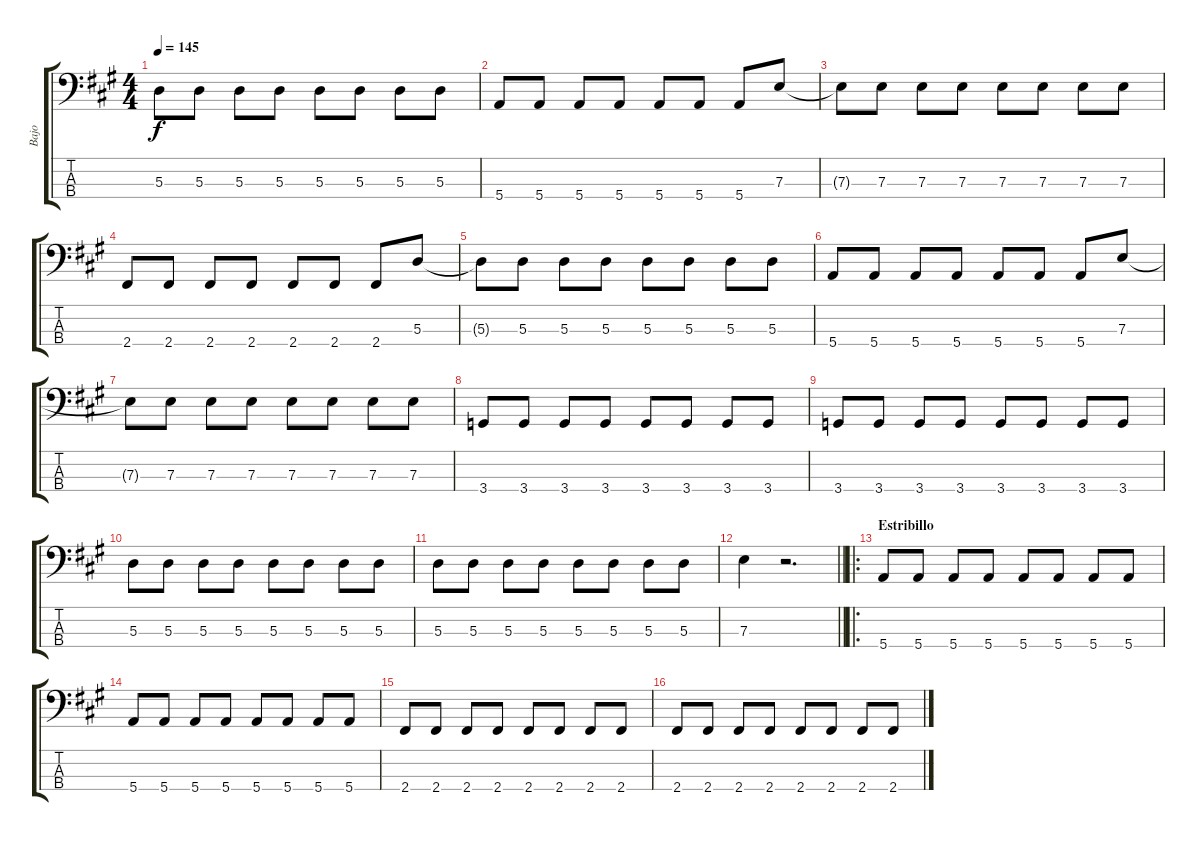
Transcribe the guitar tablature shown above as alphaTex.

\track ("Bajo" "Bajo") {instrument electricbassfinger}
\staff {score tabs}
\tuning (G2 D2 A1 E1) {hide}
\ts (4 4)
\tempo 145
\clef f4
\ks a
5.3{t}.8{dy f} 5.3.8 5.3.8 5.3.8 5.3.8 5.3.8 5.3.8 5.3.8 |
5.4.8 5.4.8 5.4.8 5.4.8 5.4.8 5.4.8 5.4.8 7.3.8 |
7.3{t}.8 7.3.8 7.3.8 7.3.8 7.3.8 7.3.8 7.3.8 7.3.8 |
2.4.8 2.4.8 2.4.8 2.4.8 2.4.8 2.4.8 2.4.8 5.3.8 |
5.3{t}.8 5.3.8 5.3.8 5.3.8 5.3.8 5.3.8 5.3.8 5.3.8 |
5.4.8 5.4.8 5.4.8 5.4.8 5.4.8 5.4.8 5.4.8 7.3.8 |
7.3{t}.8 7.3.8 7.3.8 7.3.8 7.3.8 7.3.8 7.3.8 7.3.8 |
3.4.8 3.4.8 3.4.8 3.4.8 3.4.8 3.4.8 3.4.8 3.4.8 |
3.4.8 3.4.8 3.4.8 3.4.8 3.4.8 3.4.8 3.4.8 3.4.8 |
5.3.8 5.3.8 5.3.8 5.3.8 5.3.8 5.3.8 5.3.8 5.3.8 |
5.3.8 5.3.8 5.3.8 5.3.8 5.3.8 5.3.8 5.3.8 5.3.8 |
\barLineRight lightlight
7.3.4 r.2{d} |
\ro
\section ("" "Estribillo")
5.4.8 5.4.8 5.4.8 5.4.8 5.4.8 5.4.8 5.4.8 5.4.8 |
5.4.8 5.4.8 5.4.8 5.4.8 5.4.8 5.4.8 5.4.8 5.4.8 |
2.4.8 2.4.8 2.4.8 2.4.8 2.4.8 2.4.8 2.4.8 2.4.8 |
2.4.8 2.4.8 2.4.8 2.4.8 2.4.8 2.4.8 2.4.8 2.4.8
